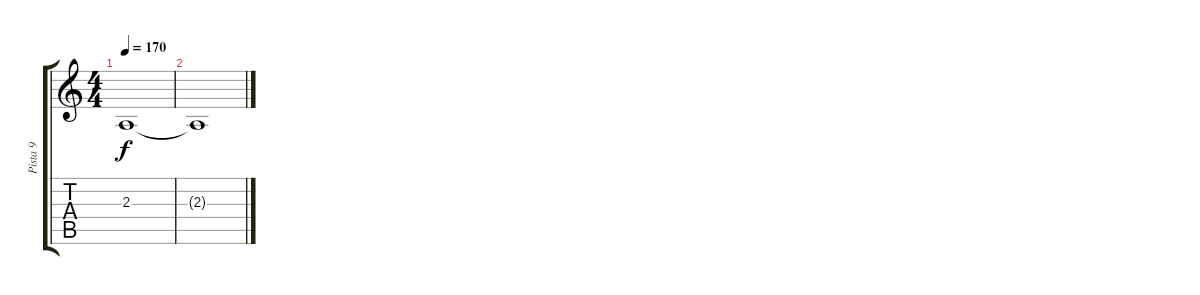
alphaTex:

\track ("Pista 9" "Pista 9") {mute instrument electricgrandpiano}
\staff {score tabs}
\tuning (E4 B3 G3 D3 A2 E2) {hide}
\ts (4 4)
\tempo 170
\clef g2
\ks c
2.3.1{dy f} |
2.3{t}.1
